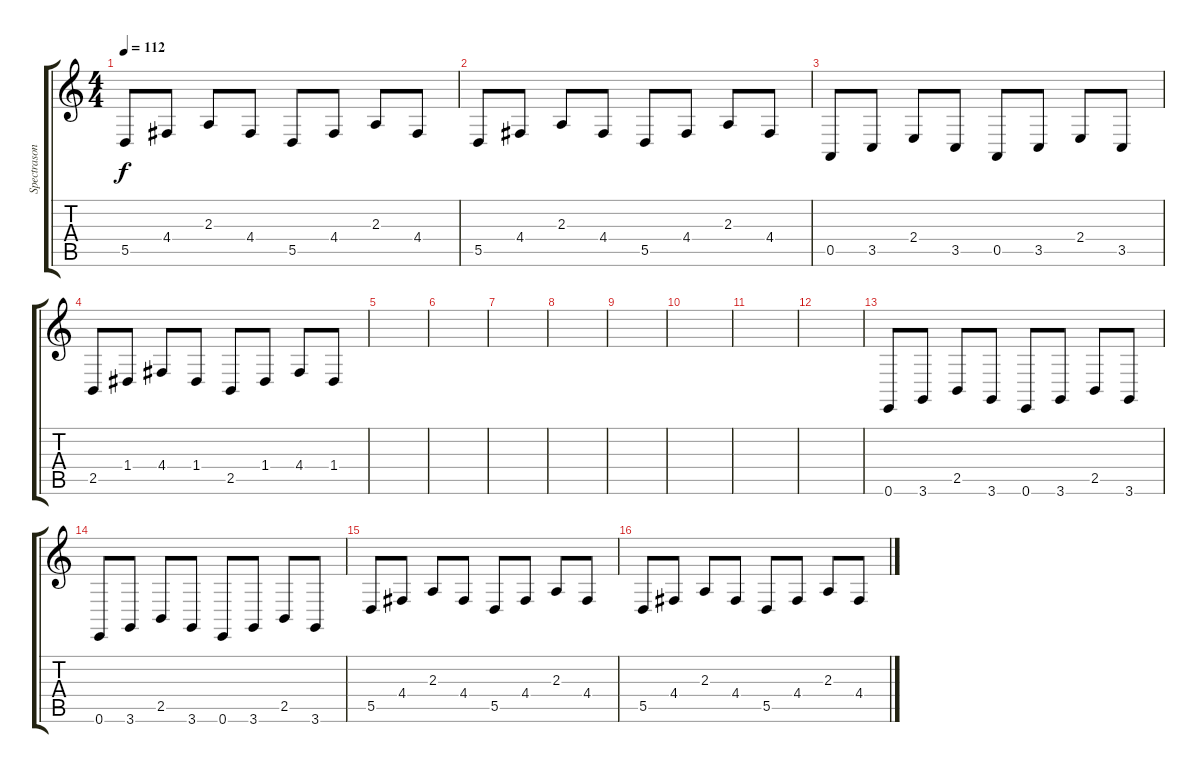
\track ("Spectrasonics Omnisphere" "Spectrason") {instrument celesta}
\staff {score tabs}
\tuning (E4 B3 G3 D3 A2 E2) {hide}
\ts (4 4)
\tempo 112
\clef g2
\ks c
5.5.8{dy f} 4.4.8 2.3.8 4.4.8 5.5.8 4.4.8 2.3.8 4.4.8 |
5.5.8 4.4.8 2.3.8 4.4.8 5.5.8 4.4.8 2.3.8 4.4.8 |
0.5.8 3.5.8 2.4.8 3.5.8 0.5.8 3.5.8 2.4.8 3.5.8 |
2.5.8 1.4.8 4.4.8 1.4.8 2.5.8 1.4.8 4.4.8 1.4.8 |
|
|
|
|
|
|
|
|
0.6.8 3.6.8 2.5.8 3.6.8 0.6.8 3.6.8 2.5.8 3.6.8 |
0.6.8 3.6.8 2.5.8 3.6.8 0.6.8 3.6.8 2.5.8 3.6.8 |
5.5.8 4.4.8 2.3.8 4.4.8 5.5.8 4.4.8 2.3.8 4.4.8 |
5.5.8 4.4.8 2.3.8 4.4.8 5.5.8 4.4.8 2.3.8 4.4.8
